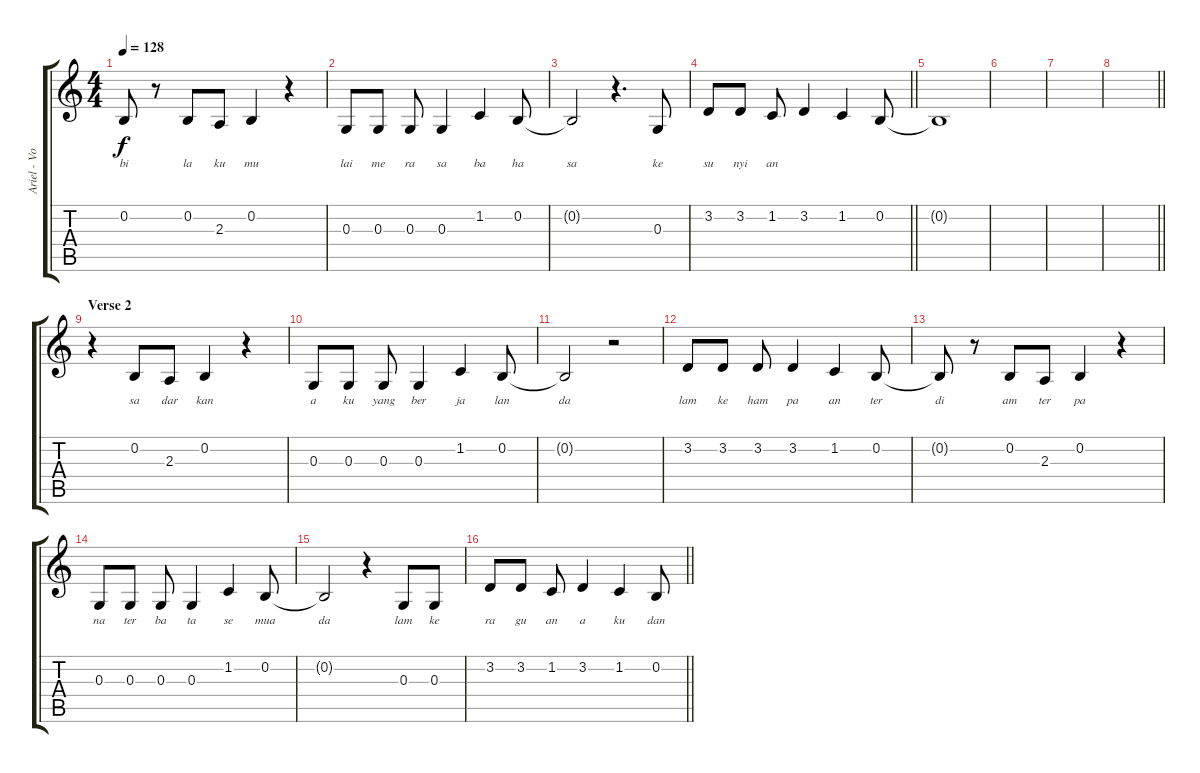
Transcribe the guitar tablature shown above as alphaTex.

\track ("Ariel - Vocal" "Ariel - Vo") {instrument viola}
\staff {score tabs}
\tuning (E4 B3 G3 D3 A2 E2) {hide}
\ts (4 4)
\tempo 128
\clef g2
\ks c
0.2{t}.8{lyrics (0 "bi") lyrics (1 "") lyrics (2 "") lyrics (3 "") lyrics (4 "") dy f} r.8 0.2.8{lyrics (0 "la") lyrics (1 "") lyrics (2 "") lyrics (3 "") lyrics (4 "")} 2.3.8{lyrics (0 "ku") lyrics (1 "") lyrics (2 "") lyrics (3 "") lyrics (4 "")} 0.2.4{lyrics (0 "mu") lyrics (1 "") lyrics (2 "") lyrics (3 "") lyrics (4 "")} r.4 |
0.3.8{lyrics (0 "lai") lyrics (1 "") lyrics (2 "") lyrics (3 "") lyrics (4 "")} 0.3.8{lyrics (0 "me") lyrics (1 "") lyrics (2 "") lyrics (3 "") lyrics (4 "")} 0.3.8{lyrics (0 "ra") lyrics (1 "") lyrics (2 "") lyrics (3 "") lyrics (4 "")} 0.3.4{lyrics (0 "sa") lyrics (1 "") lyrics (2 "") lyrics (3 "") lyrics (4 "")} 1.2.4{lyrics (0 "ba") lyrics (1 "") lyrics (2 "") lyrics (3 "") lyrics (4 "")} 0.2.8{lyrics (0 "ha") lyrics (1 "") lyrics (2 "") lyrics (3 "") lyrics (4 "")} |
0.2{t}.2{lyrics (0 "sa") lyrics (1 "") lyrics (2 "") lyrics (3 "") lyrics (4 "")} r.4{d} 0.3.8{lyrics (0 "ke") lyrics (1 "") lyrics (2 "") lyrics (3 "") lyrics (4 "")} |
\barLineRight lightlight
3.2.8{lyrics (0 "su") lyrics (1 "") lyrics (2 "") lyrics (3 "") lyrics (4 "")} 3.2.8{lyrics (0 "nyi") lyrics (1 "") lyrics (2 "") lyrics (3 "") lyrics (4 "")} 1.2.8{lyrics (0 "an") lyrics (1 "") lyrics (2 "") lyrics (3 "") lyrics (4 "")} 3.2.4 1.2.4 0.2.8 |
0.2{t}.1 |
|
|
\barLineRight lightlight
|
\section ("" "Verse 2")
r.4 0.2.8{lyrics (0 "") lyrics (1 "sa") lyrics (2 "") lyrics (3 "") lyrics (4 "")} 2.3.8{lyrics (0 "") lyrics (1 "dar") lyrics (2 "") lyrics (3 "") lyrics (4 "")} 0.2.4{lyrics (0 "") lyrics (1 "kan") lyrics (2 "") lyrics (3 "") lyrics (4 "")} r.4 |
0.3.8{lyrics (0 "") lyrics (1 "a") lyrics (2 "") lyrics (3 "") lyrics (4 "")} 0.3.8{lyrics (0 "") lyrics (1 "ku") lyrics (2 "") lyrics (3 "") lyrics (4 "")} 0.3.8{lyrics (0 "") lyrics (1 "yang") lyrics (2 "") lyrics (3 "") lyrics (4 "")} 0.3.4{lyrics (0 "") lyrics (1 "ber") lyrics (2 "") lyrics (3 "") lyrics (4 "")} 1.2.4{lyrics (0 "") lyrics (1 "ja") lyrics (2 "") lyrics (3 "") lyrics (4 "")} 0.2.8{lyrics (0 "") lyrics (1 "lan") lyrics (2 "") lyrics (3 "") lyrics (4 "")} |
0.2{t}.2{lyrics (0 "") lyrics (1 "da") lyrics (2 "") lyrics (3 "") lyrics (4 "")} r.2 |
3.2.8{lyrics (0 "") lyrics (1 "lam") lyrics (2 "") lyrics (3 "") lyrics (4 "")} 3.2.8{lyrics (0 "") lyrics (1 "ke") lyrics (2 "") lyrics (3 "") lyrics (4 "")} 3.2.8{lyrics (0 "") lyrics (1 "ham") lyrics (2 "") lyrics (3 "") lyrics (4 "")} 3.2.4{lyrics (0 "") lyrics (1 "pa") lyrics (2 "") lyrics (3 "") lyrics (4 "")} 1.2.4{lyrics (0 "") lyrics (1 "an") lyrics (2 "") lyrics (3 "") lyrics (4 "")} 0.2.8{lyrics (0 "") lyrics (1 "ter") lyrics (2 "") lyrics (3 "") lyrics (4 "")} |
0.2{t}.8{lyrics (0 "") lyrics (1 "di") lyrics (2 "") lyrics (3 "") lyrics (4 "")} r.8 0.2.8{lyrics (0 "") lyrics (1 "am") lyrics (2 "") lyrics (3 "") lyrics (4 "")} 2.3.8{lyrics (0 "") lyrics (1 "ter") lyrics (2 "") lyrics (3 "") lyrics (4 "")} 0.2.4{lyrics (0 "") lyrics (1 "pa") lyrics (2 "") lyrics (3 "") lyrics (4 "")} r.4 |
0.3.8{lyrics (0 "") lyrics (1 "na") lyrics (2 "") lyrics (3 "") lyrics (4 "")} 0.3.8{lyrics (0 "") lyrics (1 "ter") lyrics (2 "") lyrics (3 "") lyrics (4 "")} 0.3.8{lyrics (0 "") lyrics (1 "ba") lyrics (2 "") lyrics (3 "") lyrics (4 "")} 0.3.4{lyrics (0 "") lyrics (1 "ta") lyrics (2 "") lyrics (3 "") lyrics (4 "")} 1.2.4{lyrics (0 "") lyrics (1 "se") lyrics (2 "") lyrics (3 "") lyrics (4 "")} 0.2.8{lyrics (0 "") lyrics (1 "mua") lyrics (2 "") lyrics (3 "") lyrics (4 "")} |
0.2{t}.2{lyrics (0 "") lyrics (1 "da") lyrics (2 "") lyrics (3 "") lyrics (4 "")} r.4 0.3.8{lyrics (0 "") lyrics (1 "lam") lyrics (2 "") lyrics (3 "") lyrics (4 "")} 0.3.8{lyrics (0 "") lyrics (1 "ke") lyrics (2 "") lyrics (3 "") lyrics (4 "")} |
\barLineRight lightlight
3.2.8{lyrics (0 "") lyrics (1 "ra") lyrics (2 "") lyrics (3 "") lyrics (4 "")} 3.2.8{lyrics (0 "") lyrics (1 "gu") lyrics (2 "") lyrics (3 "") lyrics (4 "")} 1.2.8{lyrics (0 "") lyrics (1 "an") lyrics (2 "") lyrics (3 "") lyrics (4 "")} 3.2.4{lyrics (0 "") lyrics (1 "a") lyrics (2 "") lyrics (3 "") lyrics (4 "")} 1.2.4{lyrics (0 "") lyrics (1 "ku") lyrics (2 "") lyrics (3 "") lyrics (4 "")} 0.2.8{lyrics (0 "") lyrics (1 "dan") lyrics (2 "") lyrics (3 "") lyrics (4 "")}
